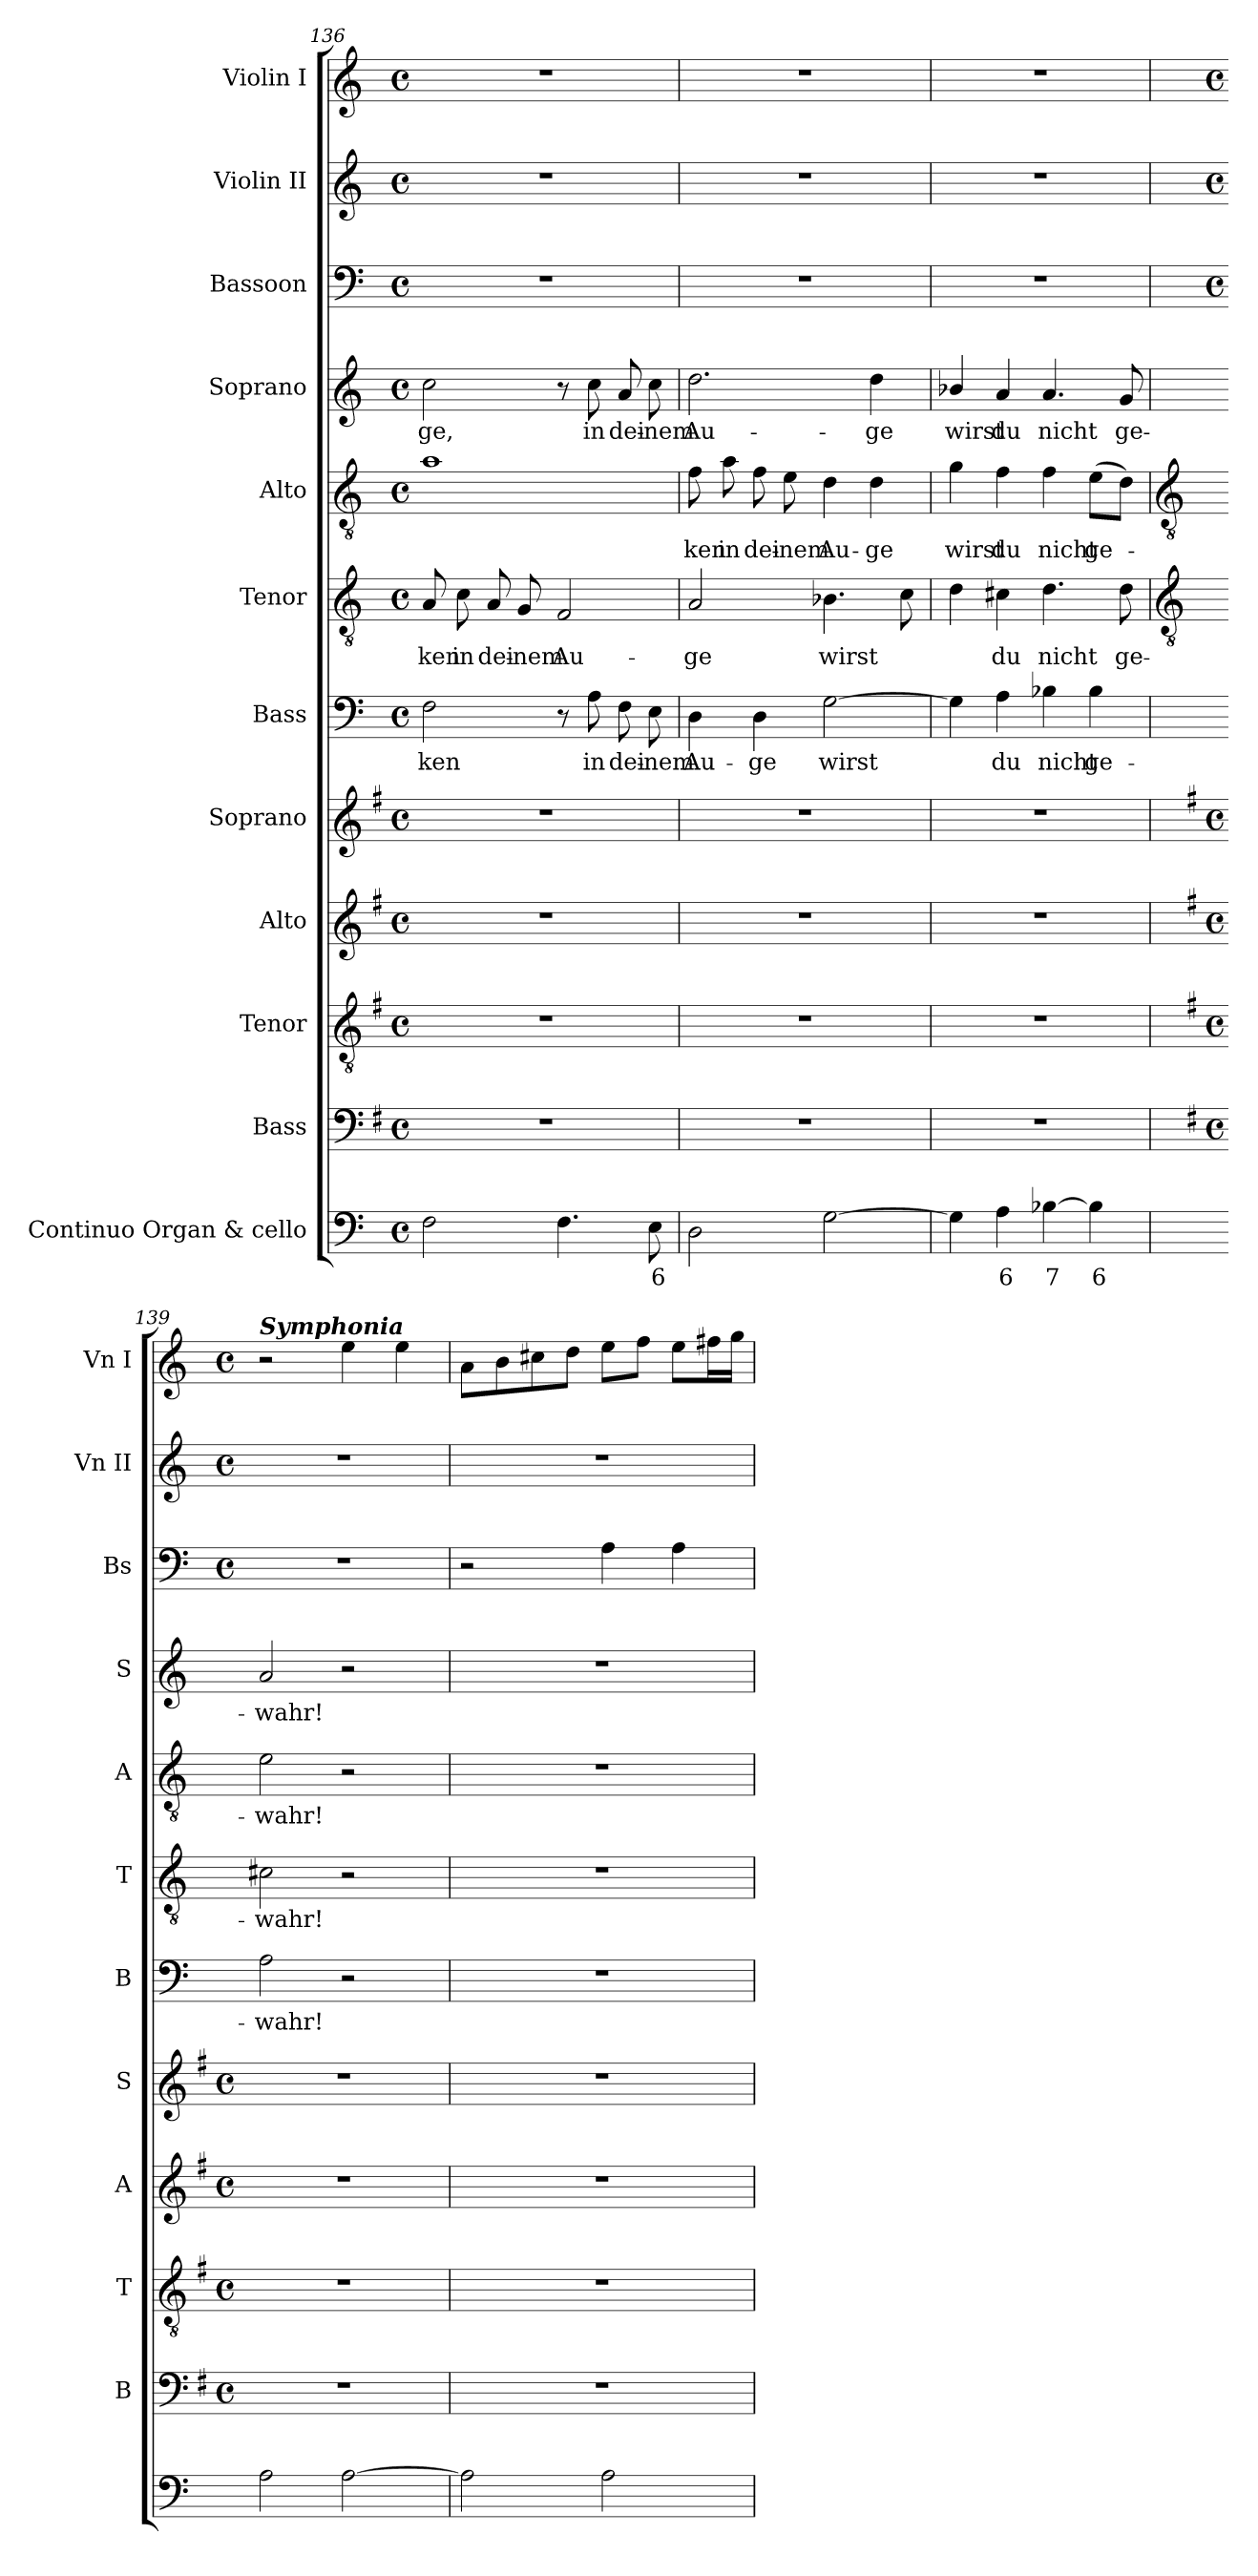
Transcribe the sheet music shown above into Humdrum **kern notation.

**kern	**text	**kern	**kern	**kern	**kern	**kern	**text	**kern	**text	**kern	**text	**kern	**text	**kern	**kern	**kern
*part12	*part12	*part11	*part10	*part9	*part8	*part7	*part7	*part6	*part6	*part5	*part5	*part4	*part4	*part3	*part2	*part1
*staff12	*staff12	*staff11	*staff10	*staff9	*staff8	*staff7	*staff7	*staff6	*staff6	*staff5	*staff5	*staff4	*staff4	*staff3	*staff2	*staff1
*I"Continuo Organ & cello	*	*I"Bass	*I"Tenor	*I"Alto	*I"Soprano	*I"Bass	*	*I"Tenor	*	*I"Alto	*	*I"Soprano	*	*I"Bassoon	*I"Violin II	*I"Violin I
*	*	*I'B	*I'T	*I'A	*I'S	*I'B	*	*I'T	*	*I'A	*	*I'S	*	*I'Bs	*I'Vn II	*I'Vn I
*clefF4	*	*clefF4	*clefGv2	*clefG2	*clefG2	*clefF4	*	*clefGv2	*	*clefGv2	*	*clefG2	*	*clefF4	*clefG2	*clefG2
*	*	*ITrd4c7	*ITrd4c7	*ITrd4c7	*ITrd4c7	*	*	*	*	*	*	*	*	*	*	*
*k[]	*	*k[]	*k[]	*k[]	*k[]	*k[]	*	*k[]	*	*k[]	*	*k[]	*	*k[]	*k[]	*k[]
*C:	*	*C:	*C:	*C:	*C:	*C:	*	*C:	*	*C:	*	*C:	*	*C:	*C:	*C:
*M4/4	*	*M4/4	*M4/4	*M4/4	*M4/4	*M4/4	*	*M4/4	*	*M4/4	*	*M4/4	*	*M4/4	*M4/4	*M4/4
*met(c)	*	*met(c)	*met(c)	*met(c)	*met(c)	*met(c)	*	*met(c)	*	*met(c)	*	*met(c)	*	*met(c)	*met(c)	*met(c)
=136	=136	=136	=136	=136	=136	=136	=136	=136	=136	=136	=136	=136	=136	=136	=136	=136
!	!	!	!	!	!	!	!LO:LY:b	!	!LO:LY:b	!	!	!	!LO:LY:b	!	!	!
2F	.	1r	1r	1r	1r	2F	ken	8A	ken	1a	.	2cc	-ge,	1r	1r	1r
!	!	!	!	!	!	!	!	!	!LO:LY:b	!	!	!	!	!	!	!
.	.	.	.	.	.	.	.	8c	in	.	.	.	.	.	.	.
!	!	!	!	!	!	!	!	!	!LO:LY:b	!	!	!	!	!	!	!
.	.	.	.	.	.	.	.	8A	dei-	.	.	.	.	.	.	.
!	!	!	!	!	!	!	!	!	!LO:LY:b	!	!	!	!	!	!	!
.	.	.	.	.	.	.	.	8G	-nem	.	.	.	.	.	.	.
!	!	!	!	!	!	!	!	!	!LO:LY:b	!	!	!	!	!	!	!
4.F	.	.	.	.	.	8r	.	2F	Au-	.	.	8r	.	.	.	.
!	!	!	!	!	!	!	!LO:LY:b	!	!	!	!	!	!LO:LY:b	!	!	!
.	.	.	.	.	.	8A	in	.	.	.	.	8cc	in	.	.	.
!	!	!	!	!	!	!	!LO:LY:b	!	!	!	!	!	!LO:LY:b	!	!	!
.	.	.	.	.	.	8F	dei-	.	.	.	.	8a	dei-	.	.	.
!	!LO:LY:b	!	!	!	!	!	!LO:LY:b	!	!	!	!	!	!LO:LY:b	!	!	!
8EL	6	.	.	.	.	8E	-nem	.	.	.	.	8cc	-nem	.	.	.
=137	=137	=137	=137	=137	=137	=137	=137	=137	=137	=137	=137	=137	=137	=137	=137	=137
!	!	!	!	!	!	!	!LO:LY:b	!	!LO:LY:b	!	!LO:LY:b	!	!LO:LY:b	!	!	!
2D	.	1r	1r	1r	1r	4D	Au-	2A	-ge	8f	ken	2.dd	Au-	1r	1r	1r
!	!	!	!	!	!	!	!	!	!	!	!LO:LY:b	!	!	!	!	!
.	.	.	.	.	.	.	.	.	.	8a	in	.	.	.	.	.
!	!	!	!	!	!	!	!LO:LY:b	!	!	!	!LO:LY:b	!	!	!	!	!
.	.	.	.	.	.	4D	-ge	.	.	8f	dei-	.	.	.	.	.
!	!	!	!	!	!	!	!	!	!	!	!LO:LY:b	!	!	!	!	!
.	.	.	.	.	.	.	.	.	.	8e	-nem	.	.	.	.	.
!	!	!	!	!	!	!	!LO:LY:b	!	!LO:LY:b	!	!LO:LY:b	!	!	!	!	!
[2G	.	.	.	.	.	[2G	wirst	4.B-X	wirst	4d	Au-	.	.	.	.	.
!	!	!	!	!	!	!	!	!	!	!	!LO:LY:b	!	!LO:LY:b	!	!	!
.	.	.	.	.	.	.	.	.	.	4d	-ge	4dd	-ge	.	.	.
.	.	.	.	.	.	.	.	8c	.	.	.	.	.	.	.	.
=138	=138	=138	=138	=138	=138	=138	=138	=138	=138	=138	=138	=138	=138	=138	=138	=138
!	!	!	!	!	!	!	!	!	!	!	!LO:LY:b	!	!LO:LY:b	!	!	!
4G]	.	1r	1r	1r	1r	4G]	.	4d	.	4g	wirst	4b-X/	wirst	1r	1r	1r
!	!LO:LY:b	!	!	!	!	!	!LO:LY:b	!	!LO:LY:b	!	!LO:LY:b	!	!LO:LY:b	!	!	!
4A	6	.	.	.	.	4A	du	4c#X	du	4f	du	4a	du	.	.	.
!	!LO:LY:b	!	!	!	!	!	!LO:LY:b	!	!LO:LY:b	!	!LO:LY:b	!	!LO:LY:b	!	!	!
[4B-X	7	.	.	.	.	4B-X	nicht	4.d	nicht	4f	nicht	4.a	nicht	.	.	.
!	!LO:LY:b	!	!	!	!	!	!LO:LY:b	!	!	!	!LO:LY:b	!	!	!	!	!
4B-]	6	.	.	.	.	4B-	ge-	.	.	(>8eL	ge-	.	.	.	.	.
!	!	!	!	!	!	!	!	!	!LO:LY:b	!	!	!	!LO:LY:b	!	!	!
.	.	.	.	.	.	.	.	8d	ge-	8dJ)	.	8g	ge-	.	.	.
!!LO:LB:g=z
=139	=139	=139	=139	=139	=139	=139	=139	=139	=139	=139	=139	=139	=139	=139	=139	=139
*	*	*	*	*	*	*	*	*clefGv2	*	*clefGv2	*	*	*	*	*	*
*	*	*	*	*	*	*	*	*	*	*	*	*	*	*k[]	*k[]	*k[]
*	*	*	*	*	*	*	*	*	*	*	*	*	*	*C:	*C:	*C:
*	*	*M4/4	*M4/4	*M4/4	*M4/4	*	*	*	*	*	*	*	*	*M4/4	*M4/4	*M4/4
*	*	*met(c)	*met(c)	*met(c)	*met(c)	*	*	*	*	*	*	*	*	*met(c)	*met(c)	*met(c)
!	!	!	!	!	!	!	!	!	!	!	!	!	!	!	!	!LO:TX:a:Bi:t=Symphonia
!	!	!	!	!	!	!	!LO:LY:b	!	!LO:LY:b	!	!LO:LY:b	!	!LO:LY:b	!	!	!
2A	.	1r	1r	1r	1r	2A	-wahr!	2c#X	-wahr!	2e	wahr!	2a	-wahr!	1r	1r	2r
[2A	.	.	.	.	.	2r	.	2r	.	2r	.	2r	.	.	.	4ee
.	.	.	.	.	.	.	.	.	.	.	.	.	.	.	.	4ee
=140	=140	=140	=140	=140	=140	=140	=140	=140	=140	=140	=140	=140	=140	=140	=140	=140
2A]	.	1r	1r	1r	1r	1r	.	1r	.	1r	.	1r	.	2r	1r	8aL
.	.	.	.	.	.	.	.	.	.	.	.	.	.	.	.	8b
.	.	.	.	.	.	.	.	.	.	.	.	.	.	.	.	8cc#X
.	.	.	.	.	.	.	.	.	.	.	.	.	.	.	.	8ddJ
2A	.	.	.	.	.	.	.	.	.	.	.	.	.	4A	.	8eeL
.	.	.	.	.	.	.	.	.	.	.	.	.	.	.	.	8ffJ
.	.	.	.	.	.	.	.	.	.	.	.	.	.	4A	.	8eeL
.	.	.	.	.	.	.	.	.	.	.	.	.	.	.	.	16ff#XL
.	.	.	.	.	.	.	.	.	.	.	.	.	.	.	.	16ggJJ
=	=	=	=	=	=	=	=	=	=	=	=	=	=	=	=	=
*-	*-	*-	*-	*-	*-	*-	*-	*-	*-	*-	*-	*-	*-	*-	*-	*-
